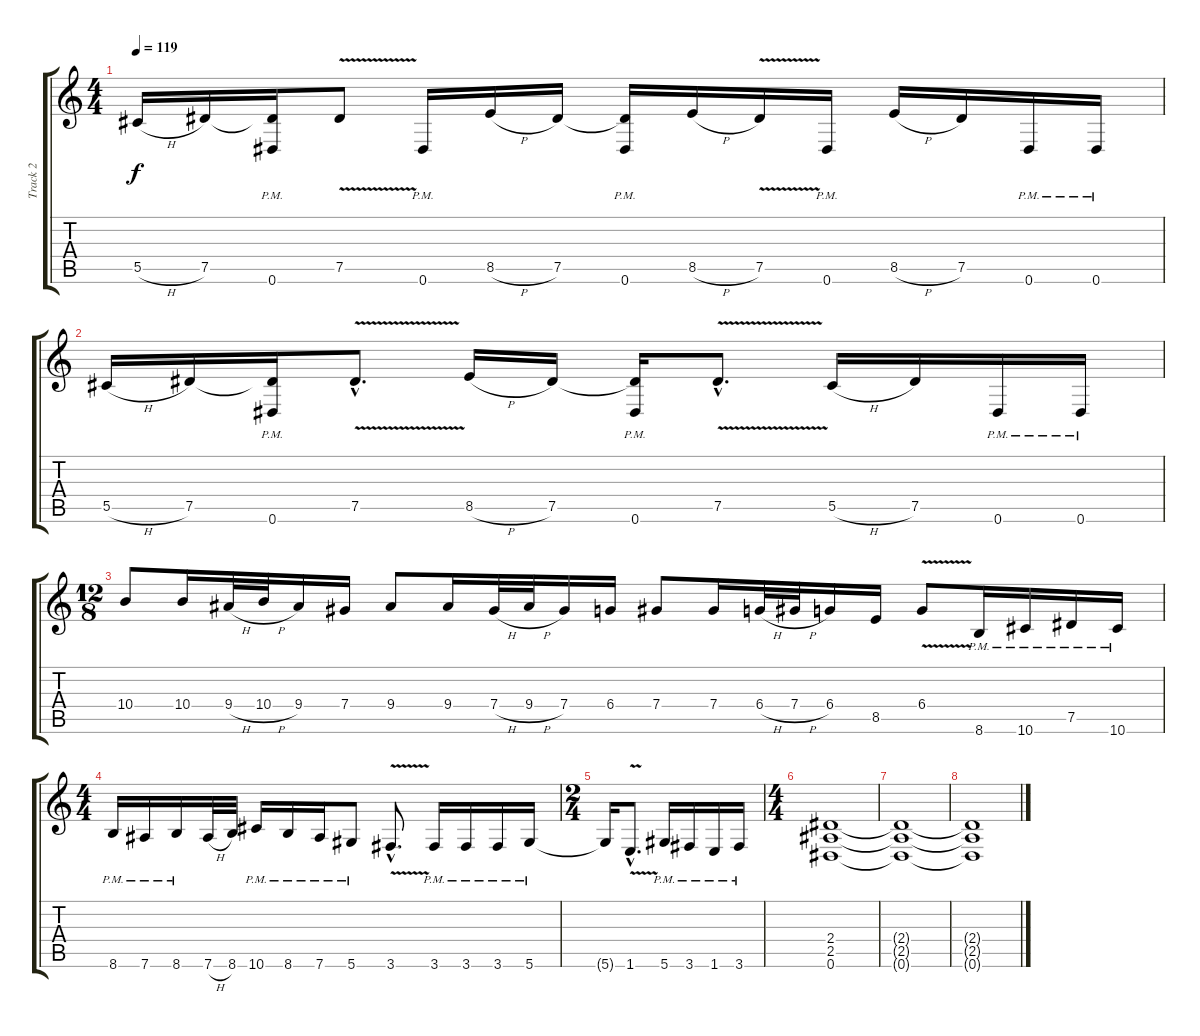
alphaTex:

\track ("Track 2" "Track 2") {instrument overdrivenguitar}
\staff {score tabs}
\tuning (Eb4 Bb3 Gb3 Db3 Ab2 Eb2) {hide}
\ts (4 4)
\tempo 119
\clef g2
\ks c
5.5{h}.16{dy f} 7.5.16 (7.5{t} 0.6{pm}).16 7.5{v}.8 0.6{pm}.16 8.5{h}.16 7.5.16 (7.5{t} 0.6{pm}).16 8.5{h}.16 7.5{v}.16 0.6{pm}.16 8.5{h}.16 7.5.16 0.6{pm}.16 0.6{pm}.16 |
5.5{h}.16 7.5.16 (7.5{t} 0.6{pm}).16 7.5{v hac}.8{d} 8.5{h}.16 7.5.16 (7.5{t} 0.6{pm}).16 7.5{v hac}.8{d} 5.5{h}.16 7.5.16 0.6{pm}.16 0.6{pm}.16 |
\ts (12 8)
10.4.8 10.4.16 9.4{h}.32 10.4{h}.32 9.4.16 7.4.16 9.4.8 9.4.16 7.4{h}.32 9.4{h}.32 7.4.16 6.4.16 7.4.8 7.4.16 6.4{h}.32 7.4{h}.32 6.4.16 8.5.16 6.4{v}.8 8.6{pm}.16 10.6{pm}.16 7.5{pm}.16 10.6{pm}.16 |
\ts (4 4)
8.6{pm}.16 7.6{pm}.16 8.6{pm}.16 7.6{h}.32 8.6.32 10.6{pm}.16 8.6{pm}.16 7.6{pm}.16 5.6{pm}.8 3.6{v hac}.8{d} 3.6{pm}.16 3.6{pm}.16 3.6{pm}.16 5.6{pm}.16 |
\ts (2 4)
5.6{t}.16 1.6{v hac}.8{d} 5.6{pm}.16 3.6{pm}.16 1.6{pm}.16 3.6{pm}.16 |
\ts (4 4)
(2.4 2.5 0.6).1 |
(2.4{t} 2.5{t} 0.6{t}).1 |
(2.4{t} 2.5{t} 0.6{t}).1
